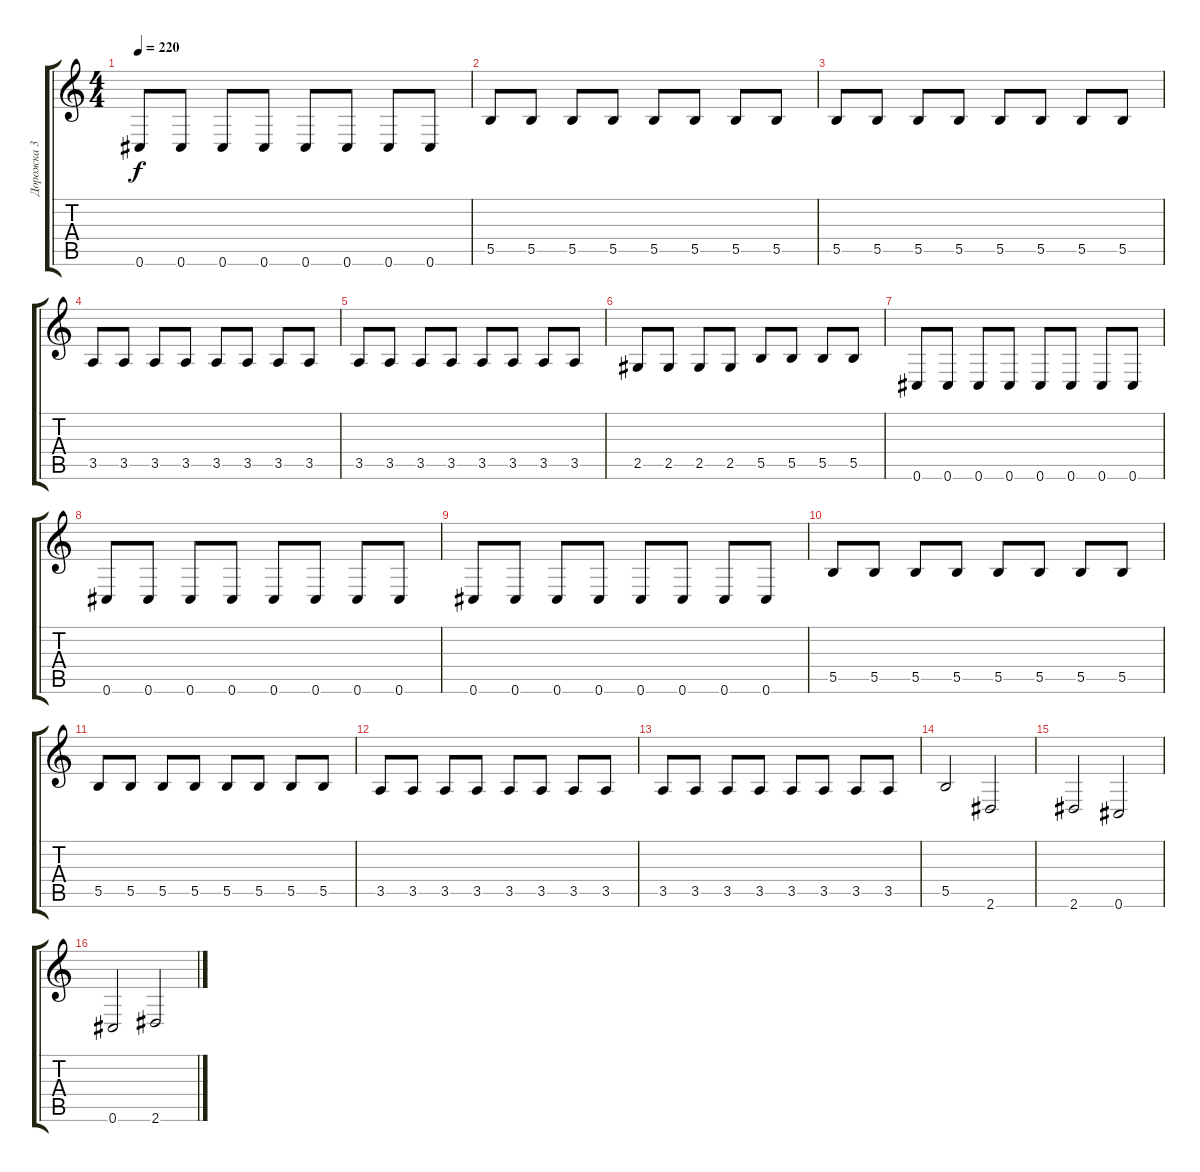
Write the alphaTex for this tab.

\track ("Дорожка 3" "Дорожка 3") {instrument electricbassfinger}
\staff {score tabs}
\tuning (Db4 Ab3 E3 B2 Gb2 Db2) {hide}
\ts (4 4)
\tempo 220
\clef g2
\ks c
0.6.8{dy f} 0.6.8 0.6.8 0.6.8 0.6.8 0.6.8 0.6.8 0.6.8 |
5.5.8 5.5.8 5.5.8 5.5.8 5.5.8 5.5.8 5.5.8 5.5.8 |
5.5.8 5.5.8 5.5.8 5.5.8 5.5.8 5.5.8 5.5.8 5.5.8 |
3.5.8 3.5.8 3.5.8 3.5.8 3.5.8 3.5.8 3.5.8 3.5.8 |
3.5.8 3.5.8 3.5.8 3.5.8 3.5.8 3.5.8 3.5.8 3.5.8 |
2.5.8 2.5.8 2.5.8 2.5.8 5.5.8 5.5.8 5.5.8 5.5.8 |
0.6.8 0.6.8 0.6.8 0.6.8 0.6.8 0.6.8 0.6.8 0.6.8 |
0.6.8 0.6.8 0.6.8 0.6.8 0.6.8 0.6.8 0.6.8 0.6.8 |
0.6.8 0.6.8 0.6.8 0.6.8 0.6.8 0.6.8 0.6.8 0.6.8 |
5.5.8 5.5.8 5.5.8 5.5.8 5.5.8 5.5.8 5.5.8 5.5.8 |
5.5.8 5.5.8 5.5.8 5.5.8 5.5.8 5.5.8 5.5.8 5.5.8 |
3.5.8 3.5.8 3.5.8 3.5.8 3.5.8 3.5.8 3.5.8 3.5.8 |
3.5.8 3.5.8 3.5.8 3.5.8 3.5.8 3.5.8 3.5.8 3.5.8 |
5.5.2 2.6.2 |
2.6.2 0.6.2 |
0.6.2 2.6.2
